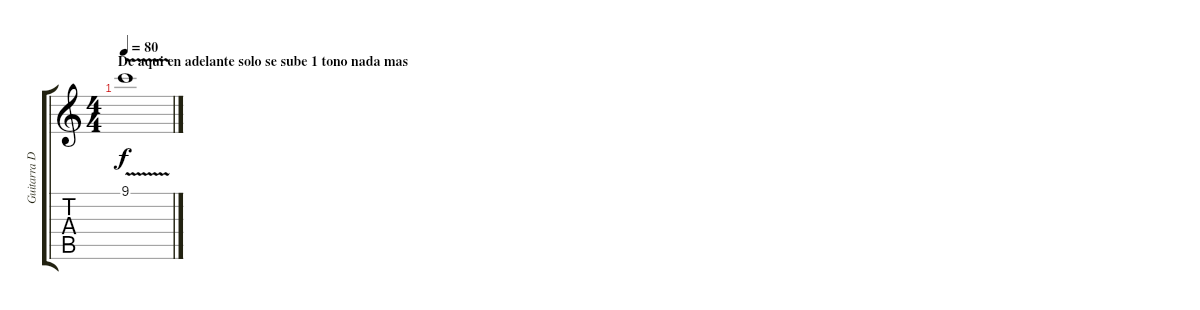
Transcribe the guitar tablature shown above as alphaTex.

\track ("Guitarra Distorsion" "Guitarra D") {instrument distortionguitar}
\staff {score tabs}
\tuning (Eb4 Bb3 Gb3 Db3 Ab2 Eb2) {hide}
\ts (4 4)
\section ("" "De aqui en adelante solo se sube 1 tono nada mas")
\tempo 80
\clef g2
\ks c
9.1{v t}.1{dy f}
